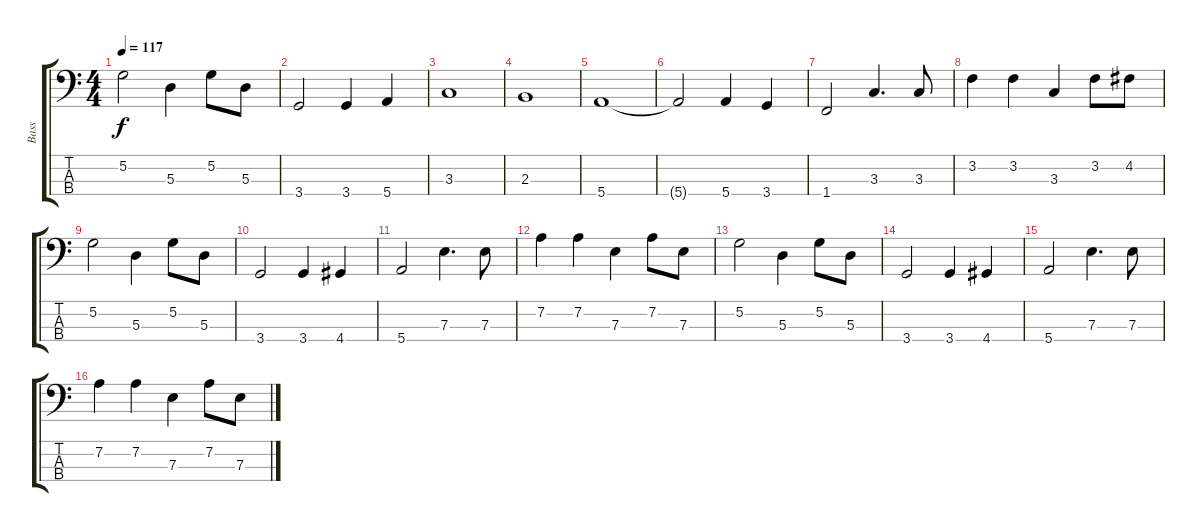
\track ("Bass" "Bass") {instrument electricbassfinger}
\staff {score tabs}
\tuning (G2 D2 A1 E1) {hide}
\ts (4 4)
\tempo 117
\clef f4
\ks c
5.2.2{dy f} 5.3.4 5.2.8 5.3.8 |
3.4.2 3.4.4 5.4.4 |
3.3.1 |
2.3.1 |
5.4.1 |
5.4{t}.2 5.4.4 3.4.4 |
1.4.2 3.3.4{d} 3.3.8 |
3.2.4 3.2.4 3.3.4 3.2.8 4.2.8 |
5.2.2 5.3.4 5.2.8 5.3.8 |
3.4.2 3.4.4 4.4.4 |
5.4.2 7.3.4{d} 7.3.8 |
7.2.4 7.2.4 7.3.4 7.2.8 7.3.8 |
5.2.2 5.3.4 5.2.8 5.3.8 |
3.4.2 3.4.4 4.4.4 |
5.4.2 7.3.4{d} 7.3.8 |
7.2.4 7.2.4 7.3.4 7.2.8 7.3.8
